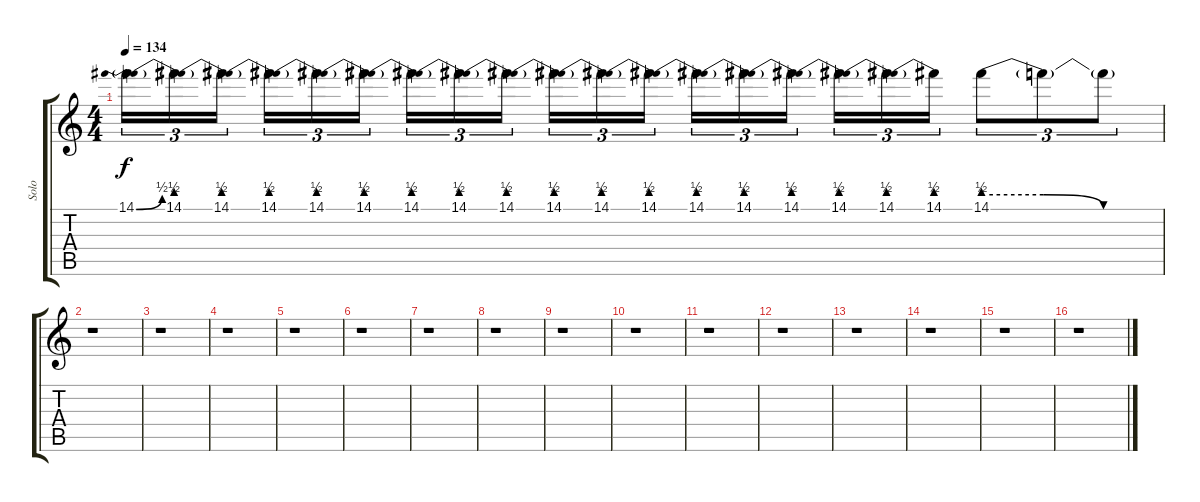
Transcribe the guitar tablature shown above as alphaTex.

\track ("Solo" "Solo") {instrument distortionguitar}
\staff {score tabs}
\tuning (Eb4 Bb3 Gb3 Db3 Ab2 Eb2) {hide}
\ts (4 4)
\tempo 134
\clef g2
\ks c
14.1{be (bend 0 0 60 2)}.16{tu (3 2) dy f} 14.1{be (prebend 0 2 60 2)}.16{tu (3 2)} 14.1{be (prebend 0 2 60 2)}.16{tu (3 2) beam splitsecondary} 14.1{be (prebend 0 2 60 2)}.16{tu (3 2)} 14.1{be (prebend 0 2 60 2)}.16{tu (3 2)} 14.1{be (prebend 0 2 60 2)}.16{tu (3 2)} 14.1{be (prebend 0 2 60 2)}.16{tu (3 2)} 14.1{be (prebend 0 2 60 2)}.16{tu (3 2)} 14.1{be (prebend 0 2 60 2)}.16{tu (3 2) beam splitsecondary} 14.1{be (prebend 0 2 60 2)}.16{tu (3 2)} 14.1{be (prebend 0 2 60 2)}.16{tu (3 2)} 14.1{be (prebend 0 2 60 2)}.16{tu (3 2)} 14.1{be (prebend 0 2 60 2)}.16{tu (3 2)} 14.1{be (prebend 0 2 60 2)}.16{tu (3 2)} 14.1{be (prebend 0 2 60 2)}.16{tu (3 2) beam splitsecondary} 14.1{be (prebend 0 2 60 2)}.16{tu (3 2)} 14.1{be (prebend 0 2 60 2)}.16{tu (3 2)} 14.1{be (prebend 0 2 60 2)}.16{tu (3 2)} 14.1{be (custom 0 2 20 2 40 0 60 0)}.8{tu (3 2)} 14.1{t}.8{tu (3 2)} 14.1{t}.8{tu (3 2)} |
r.1 |
r.1 |
r.1 |
r.1 |
r.1 |
r.1 |
r.1 |
r.1 |
r.1 |
r.1 |
r.1 |
r.1 |
r.1 |
r.1 |
r.1
